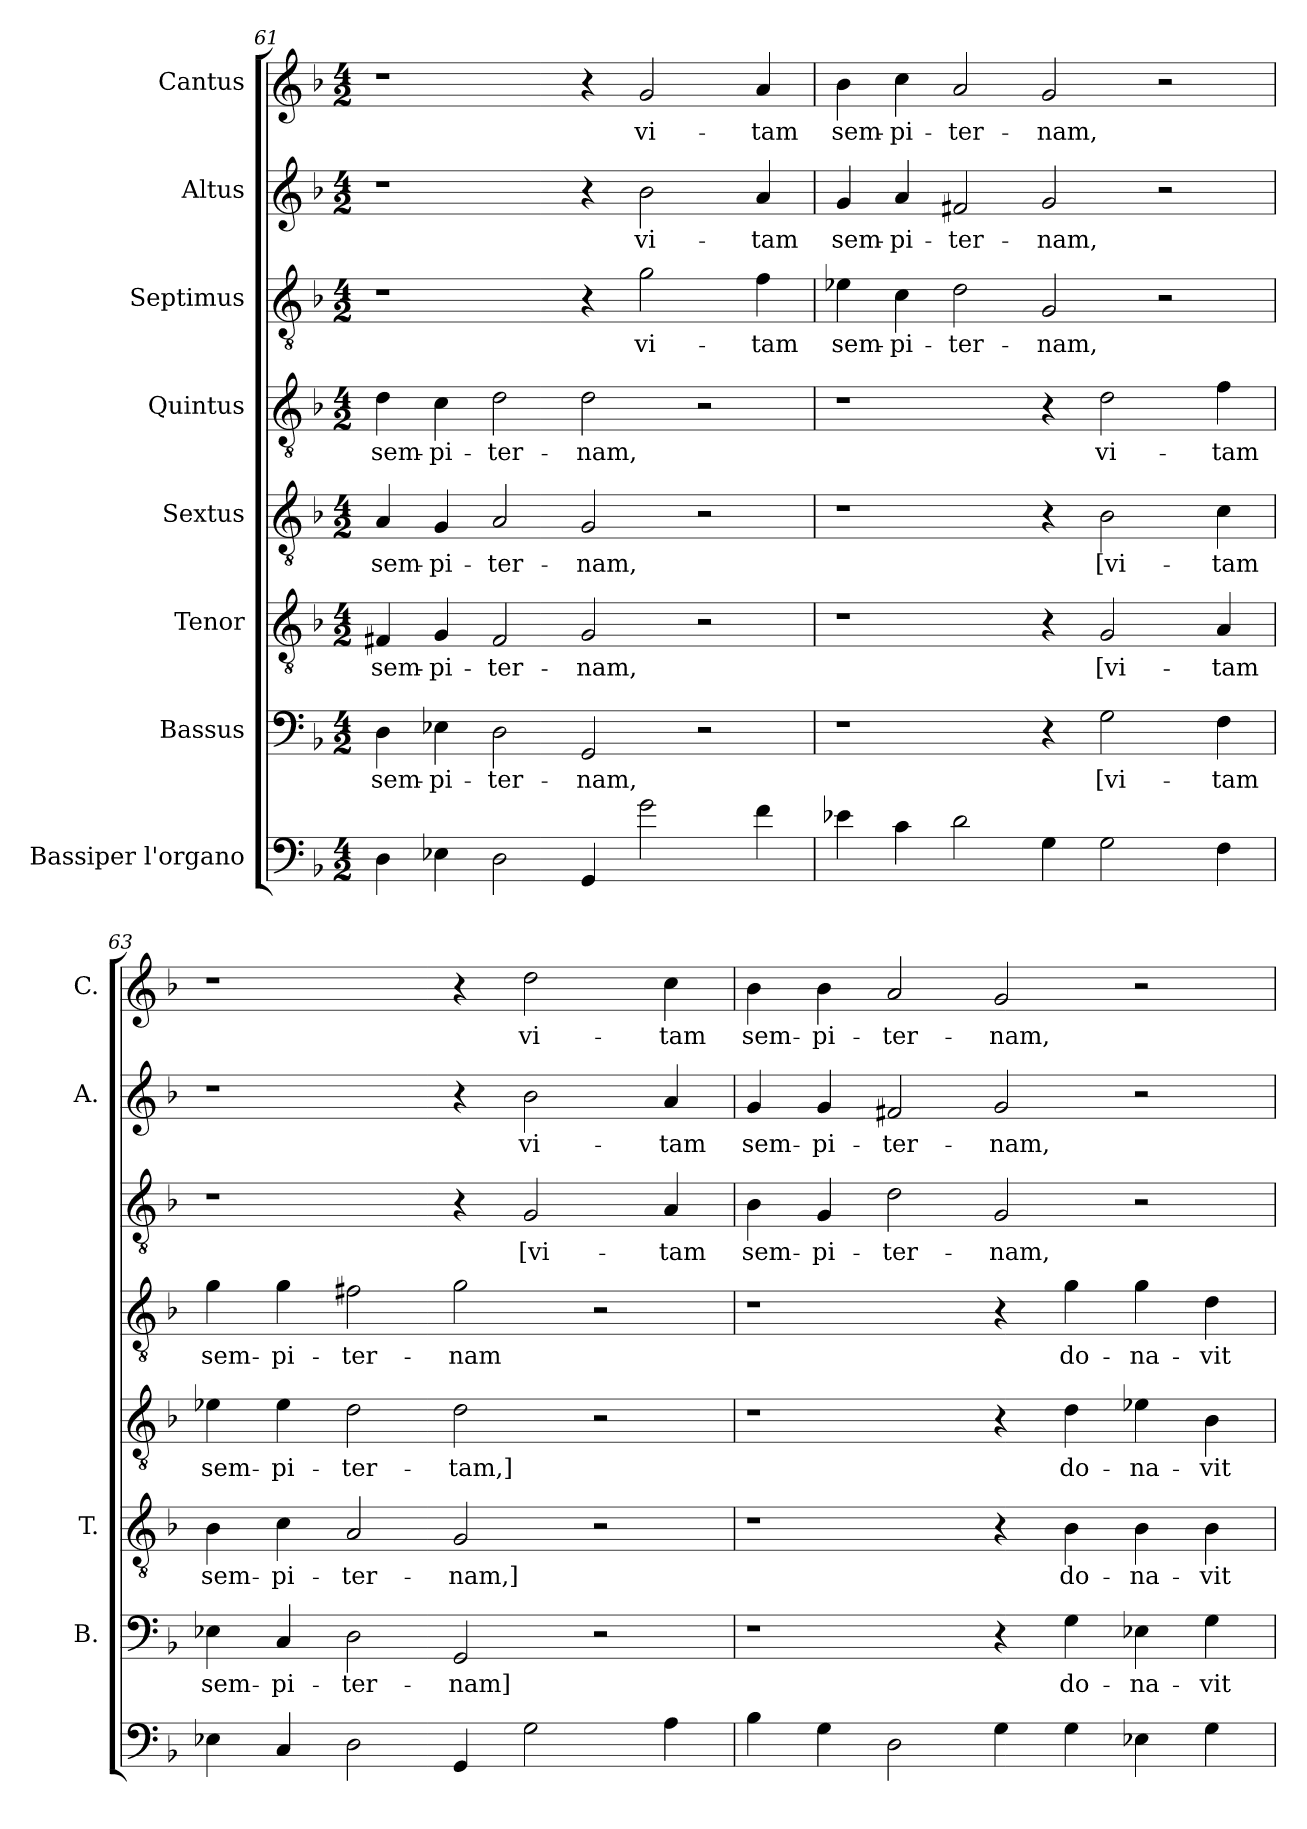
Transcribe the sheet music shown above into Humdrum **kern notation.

**kern	**kern	**text	**kern	**text	**kern	**text	**kern	**text	**kern	**text	**kern	**text	**kern	**text
*part8	*part7	*part7	*part6	*part6	*part5	*part5	*part4	*part4	*part3	*part3	*part2	*part2	*part1	*part1
*staff8	*staff7	*staff7	*staff6	*staff6	*staff5	*staff5	*staff4	*staff4	*staff3	*staff3	*staff2	*staff2	*staff1	*staff1
*I"Bassiper l'organo	*I"Bassus	*	*I"Tenor	*	*I"Sextus	*	*I"Quintus	*	*I"Septimus	*	*I"Altus	*	*I"Cantus	*
*	*I'B.	*	*I'T.	*	*	*	*	*	*	*	*I'A.	*	*I'C.	*
!!LO:LB:g=z
*clefF4	*clefF4	*	*clefGv2	*	*clefGv2	*	*clefGv2	*	*clefGv2	*	*clefG2	*	*clefG2	*
*	*	*	*ITrd7c12	*	*ITrd7c12	*	*ITrd7c12	*	*ITrd7c12	*	*	*	*	*
*k[b-]	*k[b-]	*	*k[b-]	*	*k[b-]	*	*k[b-]	*	*k[b-]	*	*k[b-]	*	*k[b-]	*
*d:	*d:	*	*d:	*	*d:	*	*d:	*	*d:	*	*d:	*	*d:	*
*M4/2	*M4/2	*	*M4/2	*	*M4/2	*	*M4/2	*	*M4/2	*	*M4/2	*	*M4/2	*
=61	=61	=61	=61	=61	=61	=61	=61	=61	=61	=61	=61	=61	=61	=61
!	!	!LO:LY:b	!	!LO:LY:b	!	!LO:LY:b	!	!LO:LY:b	!	!	!	!	!	!
4D\	4D\	sem-	4FF#X/	sem-	4AA/	sem-	4D\	sem-	1r	.	1r	.	1r	.
!	!	!LO:LY:b	!	!LO:LY:b	!	!LO:LY:b	!	!LO:LY:b	!	!	!	!	!	!
4E-X\	4E-X\	-pi-	4GG/	-pi-	4GG/	-pi-	4C\	-pi-	.	.	.	.	.	.
!	!	!LO:LY:b	!	!LO:LY:b	!	!LO:LY:b	!	!LO:LY:b	!	!	!	!	!	!
2D\	2D\	-ter-	2FF#/	-ter-	2AA/	-ter-	2D\	-ter-	.	.	.	.	.	.
!	!	!LO:LY:b	!	!LO:LY:b	!	!LO:LY:b	!	!LO:LY:b	!	!	!	!	!	!
4GG/	2GG/	-nam,	2GG/	-nam,	2GG/	-nam,	2D\	-nam,	4r	.	4r	.	4r	.
!	!	!	!	!	!	!	!	!	!	!LO:LY:b	!	!LO:LY:b	!	!LO:LY:b
2g\	.	.	.	.	.	.	.	.	2G\	vi-	2b-\	vi-	2g/	vi-
.	2r	.	2r	.	2r	.	2r	.	.	.	.	.	.	.
!	!	!	!	!	!	!	!	!	!	!LO:LY:b	!	!LO:LY:b	!	!LO:LY:b
4f\	.	.	.	.	.	.	.	.	4F\	-tam	4a/	-tam	4a/	-tam
=62	=62	=62	=62	=62	=62	=62	=62	=62	=62	=62	=62	=62	=62	=62
!	!	!	!	!	!	!	!	!	!	!LO:LY:b	!	!LO:LY:b	!	!LO:LY:b
4e-X\	1r	.	1r	.	1r	.	1r	.	4E-X\	sem-	4g/	sem-	4b-\	sem-
!	!	!	!	!	!	!	!	!	!	!LO:LY:b	!	!LO:LY:b	!	!LO:LY:b
4c\	.	.	.	.	.	.	.	.	4C\	-pi-	4a/	-pi-	4cc\	-pi-
!	!	!	!	!	!	!	!	!	!	!LO:LY:b	!	!LO:LY:b	!	!LO:LY:b
2d\	.	.	.	.	.	.	.	.	2D\	-ter-	2f#X/	-ter-	2a/	-ter-
!	!	!	!	!	!	!	!	!	!	!LO:LY:b	!	!LO:LY:b	!	!LO:LY:b
4G\	4r	.	4r	.	4r	.	4r	.	2GG/	-nam,	2g/	-nam,	2g/	-nam,
!	!	!LO:LY:b	!	!LO:LY:b	!	!LO:LY:b	!	!LO:LY:b	!	!	!	!	!	!
2G\	2G\	[vi-	2GG/	[vi-	2BB-\	[vi-	2D\	vi-	.	.	.	.	.	.
.	.	.	.	.	.	.	.	.	2r	.	2r	.	2r	.
!	!	!LO:LY:b	!	!LO:LY:b	!	!LO:LY:b	!	!LO:LY:b	!	!	!	!	!	!
4F\	4F\	-tam	4AA/	-tam	4C\	-tam	4F\	-tam	.	.	.	.	.	.
=63	=63	=63	=63	=63	=63	=63	=63	=63	=63	=63	=63	=63	=63	=63
!	!	!LO:LY:b	!	!LO:LY:b	!	!LO:LY:b	!	!LO:LY:b	!	!	!	!	!	!
4E-X\	4E-X\	sem-	4BB-\	sem-	4E-X\	sem-	4G\	sem-	1r	.	1r	.	1r	.
!	!	!LO:LY:b	!	!LO:LY:b	!	!LO:LY:b	!	!LO:LY:b	!	!	!	!	!	!
4C/	4C/	-pi-	4C\	-pi-	4E-\	-pi-	4G\	-pi-	.	.	.	.	.	.
!	!	!LO:LY:b	!	!LO:LY:b	!	!LO:LY:b	!	!LO:LY:b	!	!	!	!	!	!
2D\	2D\	-ter-	2AA/	-ter-	2D\	-ter-	2F#X\	-ter-	.	.	.	.	.	.
!	!	!LO:LY:b	!	!LO:LY:b	!	!LO:LY:b	!	!LO:LY:b	!	!	!	!	!	!
4GG/	2GG/	-nam]	2GG/	-nam,]	2D\	-tam,]	2G\	-nam	4r	.	4r	.	4r	.
!	!	!	!	!	!	!	!	!	!	!LO:LY:b	!	!LO:LY:b	!	!LO:LY:b
2G\	.	.	.	.	.	.	.	.	2GG/	[vi-	2b-\	vi-	2dd\	vi-
.	2r	.	2r	.	2r	.	2r	.	.	.	.	.	.	.
!	!	!	!	!	!	!	!	!	!	!LO:LY:b	!	!LO:LY:b	!	!LO:LY:b
4A\	.	.	.	.	.	.	.	.	4AA/	-tam	4a/	-tam	4cc\	-tam
=64	=64	=64	=64	=64	=64	=64	=64	=64	=64	=64	=64	=64	=64	=64
!	!	!	!	!	!	!	!	!	!	!LO:LY:b	!	!LO:LY:b	!	!LO:LY:b
4B-\	1r	.	1r	.	1r	.	1r	.	4BB-\	sem-	4g/	sem-	4b-\	sem-
!	!	!	!	!	!	!	!	!	!	!LO:LY:b	!	!LO:LY:b	!	!LO:LY:b
4G\	.	.	.	.	.	.	.	.	4GG/	-pi-	4g/	-pi-	4b-\	-pi-
!	!	!	!	!	!	!	!	!	!	!LO:LY:b	!	!LO:LY:b	!	!LO:LY:b
2D\	.	.	.	.	.	.	.	.	2D\	-ter-	2f#X/	-ter-	2a/	-ter-
!	!	!	!	!	!	!	!	!	!	!LO:LY:b	!	!LO:LY:b	!	!LO:LY:b
4G\	4r	.	4r	.	4r	.	4r	.	2GG/	-nam,	2g/	-nam,	2g/	-nam,
!	!	!LO:LY:b	!	!LO:LY:b	!	!LO:LY:b	!	!LO:LY:b	!	!	!	!	!	!
4G\	4G\	do-	4BB-\	do-	4D\	do-	4G\	do-	.	.	.	.	.	.
!	!	!LO:LY:b	!	!LO:LY:b	!	!LO:LY:b	!	!LO:LY:b	!	!	!	!	!	!
4E-X\	4E-X\	-na-	4BB-\	-na-	4E-X\	-na-	4G\	-na-	2r	.	2r	.	2r	.
!	!	!LO:LY:b	!	!LO:LY:b	!	!LO:LY:b	!	!LO:LY:b	!	!	!	!	!	!
4G\	4G\	-vit	4BB-\	-vit	4BB-\	-vit	4D\	-vit	.	.	.	.	.	.
=	=	=	=	=	=	=	=	=	=	=	=	=	=	=
*-	*-	*-	*-	*-	*-	*-	*-	*-	*-	*-	*-	*-	*-	*-
